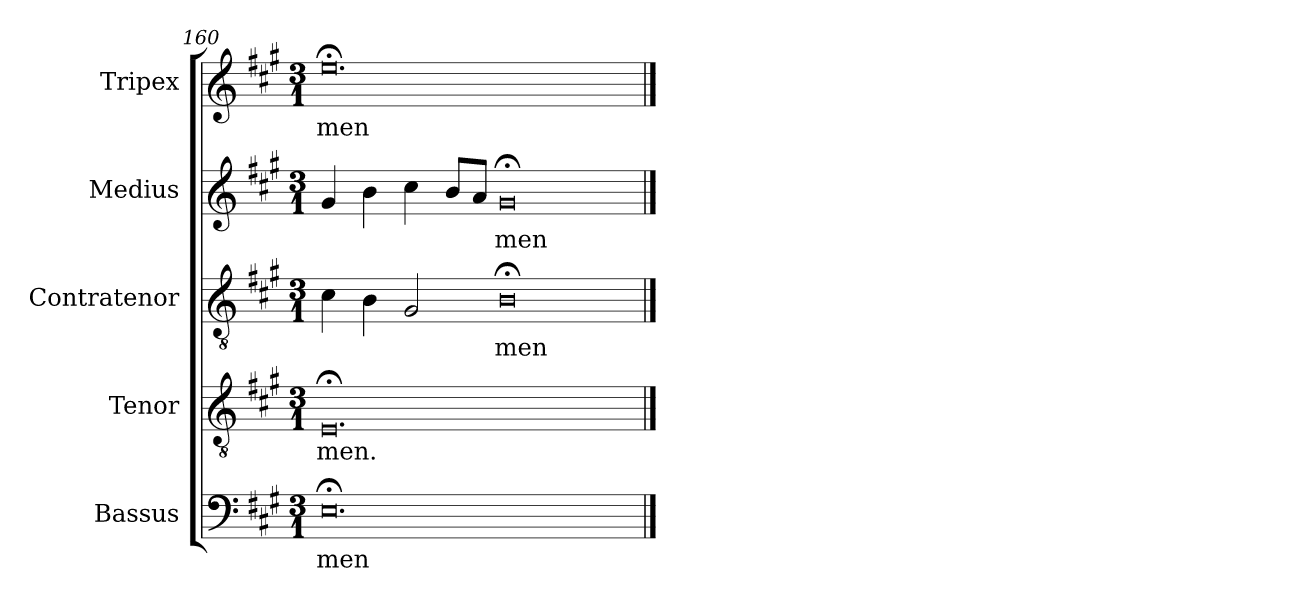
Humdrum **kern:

**kern	**text	**kern	**text	**kern	**text	**kern	**text	**kern	**text
*part5	*part5	*part4	*part4	*part3	*part3	*part2	*part2	*part1	*part1
*staff5	*staff5	*staff4	*staff4	*staff3	*staff3	*staff2	*staff2	*staff1	*staff1
*I"Bassus	*	*I"Tenor	*	*I"Contratenor	*	*I"Medius	*	*I"Tripex	*
*I'B	*	*I'T	*	*I'CT	*	*I'M	*	*I'Tr	*
*clefF4	*	*clefGv2	*	*clefGv2	*	*clefG2	*	*clefG2	*
*	*	*ITrd7c12	*	*ITrd7c12	*	*	*	*	*
*k[f#c#g#]	*	*k[f#c#g#]	*	*k[f#c#g#]	*	*k[f#c#g#]	*	*k[f#c#g#]	*
*A:	*	*A:	*	*A:	*	*A:	*	*A:	*
*M3/1	*	*M3/1	*	*M3/1	*	*M3/1	*	*M3/1	*
=160	=160	=160	=160	=160	=160	=160	=160	=160	=160
!	!LO:LY:b:color=#000000	!	!	!	!	!	!	!	!
!	!	!	!LO:LY:b:color=#000000	!	!	!	!	!	!
!	!	!	!	!	!	!	!	!	!LO:LY:b:color=#000000
0.E;i	-men	0.EE;i	-men.	4C#i\	.	4g#i/	.	0.ee;i	-men
.	.	.	.	4BBi\	.	4bi\	.	.	.
.	.	.	.	2GG#i/	.	4cc#i\	.	.	.
.	.	.	.	.	.	8bi/L	.	.	.
.	.	.	.	.	.	8ai/J	.	.	.
!	!	!	!	!	!LO:LY:b:color=#000000	!	!	!	!
!	!	!	!	!	!	!	!LO:LY:b:color=#000000	!	!
.	.	.	.	0BB;i	-men	0g#;i	-men	.	.
==	==	==	==	==	==	==	==	==	==
*-	*-	*-	*-	*-	*-	*-	*-	*-	*-
